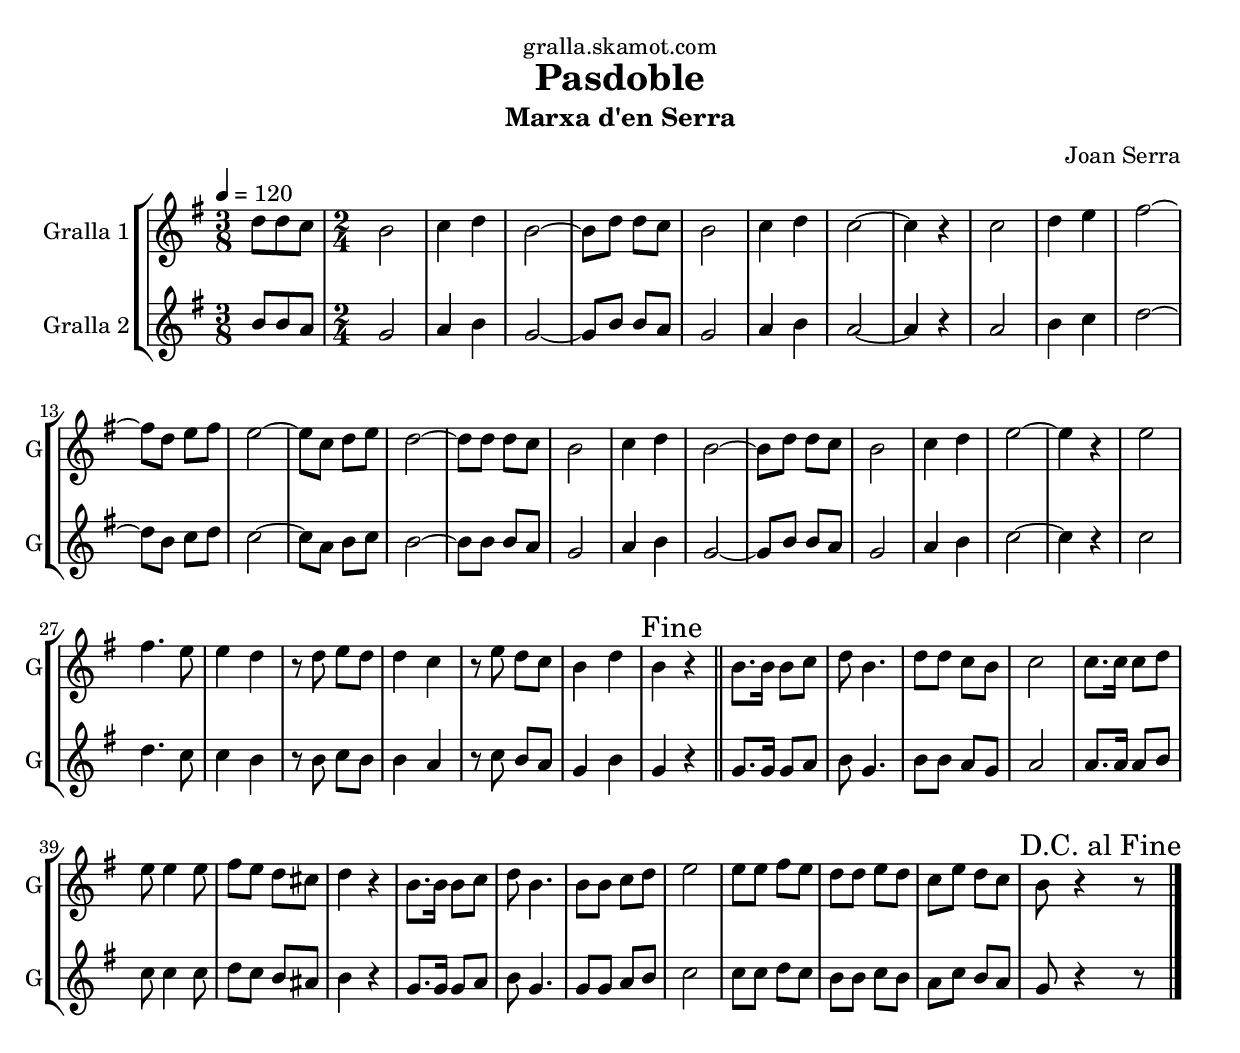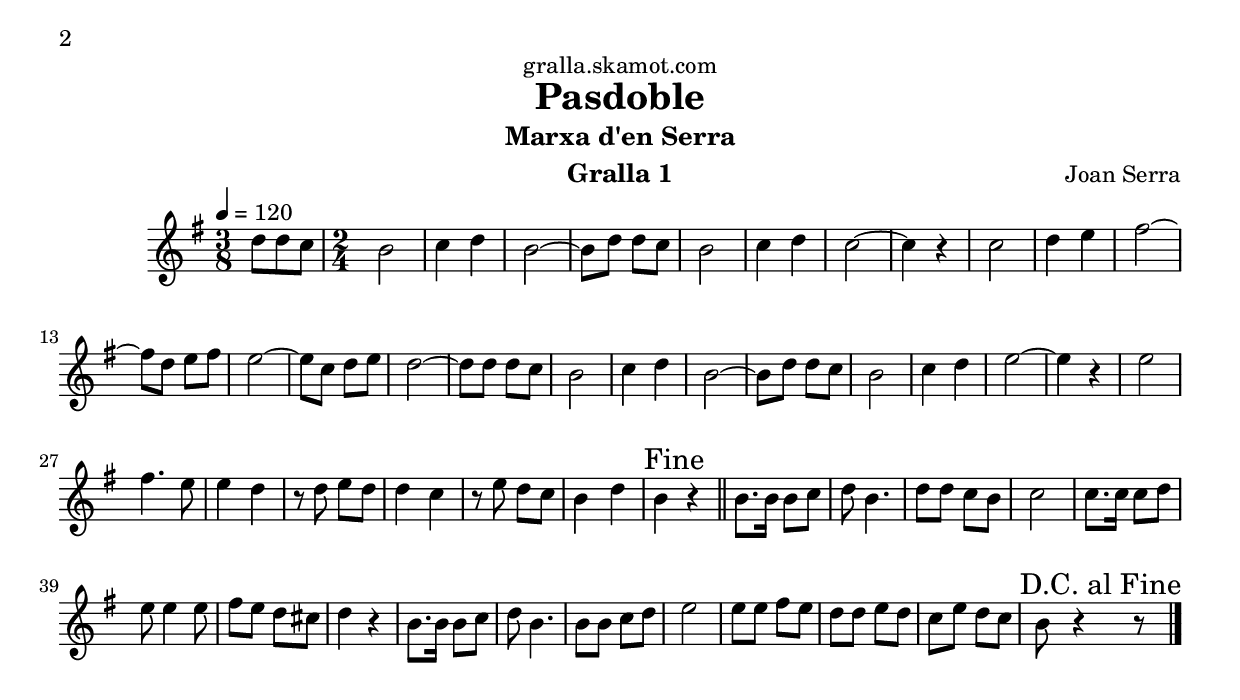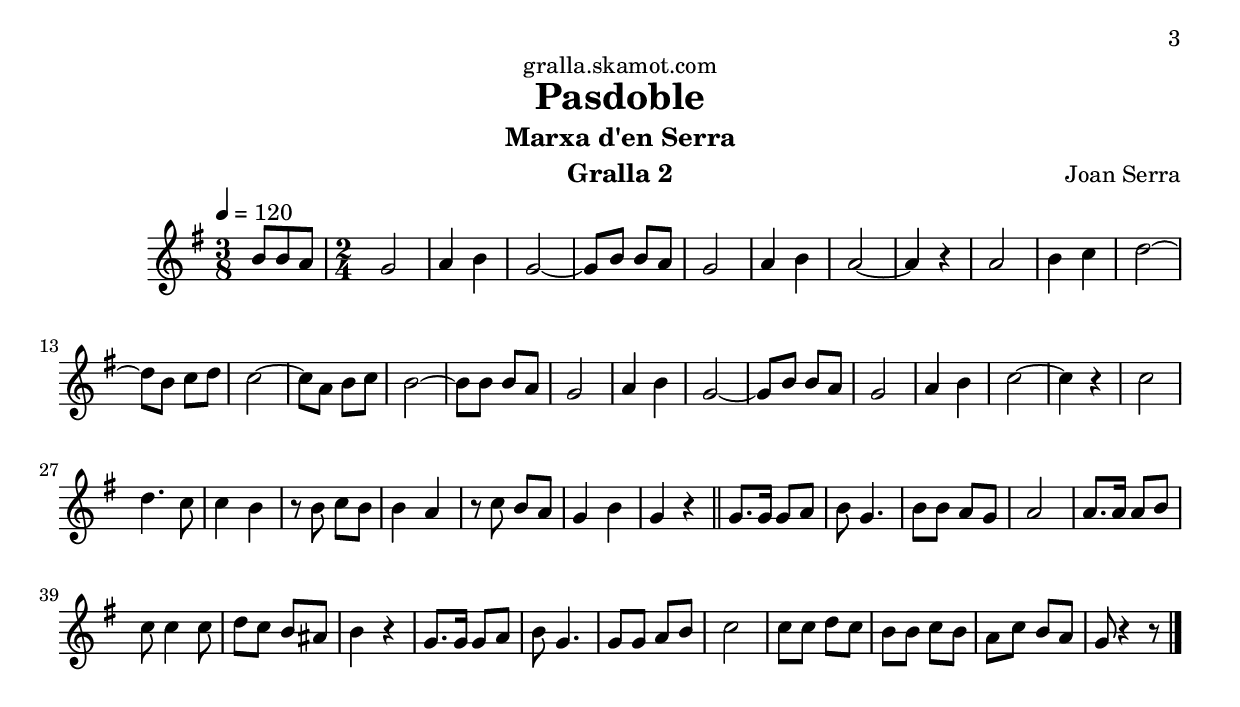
\version "2.16.2"

\header {
  dedication="gralla.skamot.com"
  title="Pasdoble"
  subtitle="Marxa d'en Serra"
  subsubtitle=""
  poet=""
  meter=""
  piece=""
  composer="Joan Serra"
  arranger=""
  opus=""
  instrument=""
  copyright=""
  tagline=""
}

liniaroAa =
\relative d''
{
  \tempo 4=120
  \clef treble
  \key g \major
  \time 3/8
  d8 d c  |
  \time 2/4   b2  |
  c4 d  |
  b2 ~  |
  %05
  b8 d d c  |
  b2  |
  c4 d  |
  c2 ~  |
  c4 r  |
  %10
  c2  |
  d4 e  |
  fis2 ~  |
  fis8 d e fis  |
  e2 ~  |
  %15
  e8 c d e  |
  d2 ~  |
  d8 d d c  |
  b2  |
  c4 d  |
  %20
  b2 ~  |
  b8 d d c  |
  b2  |
  c4 d  |
  e2 ~  |
  %25
  e4 r  |
  e2  |
  fis4. e8  |
  e4 d  |
  r8 d e d  |
  %30
  d4 c  |
  r8 e d c  |
  b4 d  |
  \mark "Fine" b4 r  \bar "||"
  b8. b16 b8 c  |
  %35
  d8 b4.  |
  d8 d c b  |
  c2  |
  c8. c16 c8 d  |
  e8 e4 e8  |
  %40
  fis8 e d cis  |
  d4 r  |
  b8. b16 b8 c  |
  d8 b4.  |
  b8 b c d  |
  %45
  e2  |
  e8 e fis e  |
  d8 d e d  |
  c8 e d c  |
  \mark "D.C. al Fine" b8 r4 r8  \bar "|." % kompletite
}

liniaroAb =
\relative b'
{
  \tempo 4=120
  \clef treble
  \key g \major
  \time 3/8
  b8 b a  |
  \time 2/4   g2  |
  a4 b  |
  g2 ~  |
  %05
  g8 b b a  |
  g2  |
  a4 b  |
  a2 ~  |
  a4 r  |
  %10
  a2  |
  b4 c  |
  d2 ~  |
  d8 b c d  |
  c2 ~  |
  %15
  c8 a b c  |
  b2 ~  |
  b8 b b a  |
  g2  |
  a4 b  |
  %20
  g2 ~  |
  g8 b b a  |
  g2  |
  a4 b  |
  c2 ~  |
  %25
  c4 r  |
  c2  |
  d4. c8  |
  c4 b  |
  r8 b c b  |
  %30
  b4 a  |
  r8 c b a  |
  g4 b  |
  g4 r  \bar "||"
  g8. g16 g8 a  |
  %35
  b8 g4.  |
  b8 b a g  |
  a2  |
  a8. a16 a8 b  |
  c8 c4 c8  |
  %40
  d8 c b ais  |
  b4 r  |
  g8. g16 g8 a  |
  b8 g4.  |
  g8 g a b  |
  %45
  c2  |
  c8 c d c  |
  b8 b c b  |
  a8 c b a  |
  g8 r4 r8  \bar "|." % kompletite
}

\bookpart {
  \score {
    \new StaffGroup {
      \override Score.RehearsalMark #'self-alignment-X = #LEFT
      <<
        \new Staff \with {instrumentName = #"Gralla 1" shortInstrumentName = #"G"} \liniaroAa
        \new Staff \with {instrumentName = #"Gralla 2" shortInstrumentName = #"G"} \liniaroAb
      >>
    }
    \layout {}
  }
  \score { \unfoldRepeats
    \new StaffGroup {
      \override Score.RehearsalMark #'self-alignment-X = #LEFT
      <<
        \new Staff \with {instrumentName = #"Gralla 1" shortInstrumentName = #"G"} \liniaroAa
        \new Staff \with {instrumentName = #"Gralla 2" shortInstrumentName = #"G"} \liniaroAb
      >>
    }
    \midi {
      \set Staff.midiInstrument = "oboe"
      \set DrumStaff.midiInstrument = "drums"
    }
  }
}

\bookpart {
  \header {instrument="Gralla 1"}
  \score {
    \new StaffGroup {
      \override Score.RehearsalMark #'self-alignment-X = #LEFT
      <<
        \new Staff \liniaroAa
      >>
    }
    \layout {}
  }
  \score { \unfoldRepeats
    \new StaffGroup {
      \override Score.RehearsalMark #'self-alignment-X = #LEFT
      <<
        \new Staff \liniaroAa
      >>
    }
    \midi {
      \set Staff.midiInstrument = "oboe"
      \set DrumStaff.midiInstrument = "drums"
    }
  }
}

\bookpart {
  \header {instrument="Gralla 2"}
  \score {
    \new StaffGroup {
      \override Score.RehearsalMark #'self-alignment-X = #LEFT
      <<
        \new Staff \liniaroAb
      >>
    }
    \layout {}
  }
  \score { \unfoldRepeats
    \new StaffGroup {
      \override Score.RehearsalMark #'self-alignment-X = #LEFT
      <<
        \new Staff \liniaroAb
      >>
    }
    \midi {
      \set Staff.midiInstrument = "oboe"
      \set DrumStaff.midiInstrument = "drums"
    }
  }
}

